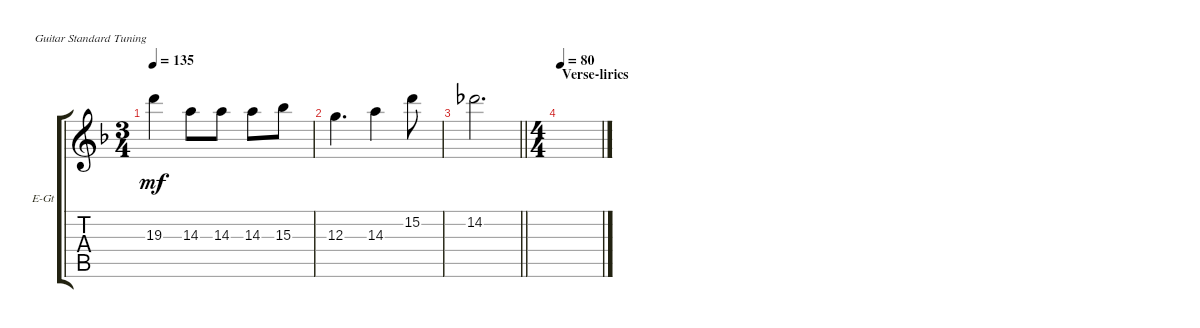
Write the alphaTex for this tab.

\bracketExtendMode groupsimilarinstruments
\firstSystemTrackNameOrientation horizontal
\otherSystemsTrackNameOrientation horizontal
\track ("guitar solo L (Rodion Kravkl)" "E-Gt") {instrument electricguitarclean}
\staff {score tabs}
\tuning (E4 B3 G3 D3 A2 E2)
\ts (3 4)
\tempo 135
\clef g2
\scale
0.333333
\ks dminor
19.3.4{dy mf} 14.3.8 14.3.8 14.3.8 15.3.8 |
\scale
0.333333 12.3.4{d} 14.3.4 15.2.8 |
\scale
0.333333
\barLineRight lightlight
14.2.2{d} |
\ts (4 4)
\beaming (8 2 2 2 2)
\section ("" "Verse-lirics")
\tempo 80
\scale
0.487395 |
\scale
0.256303 |
\scale
0.256303 |
\scale
0.333333 |
\scale
0.333333 |
\scale
0.333333 |
\scale
0.333333 |
\scale
0.333333 |
\scale
0.333333 |
\scale
0.333333 |
\scale
0.333333 |
\scale
0.333333 |
\scale
0.333333
